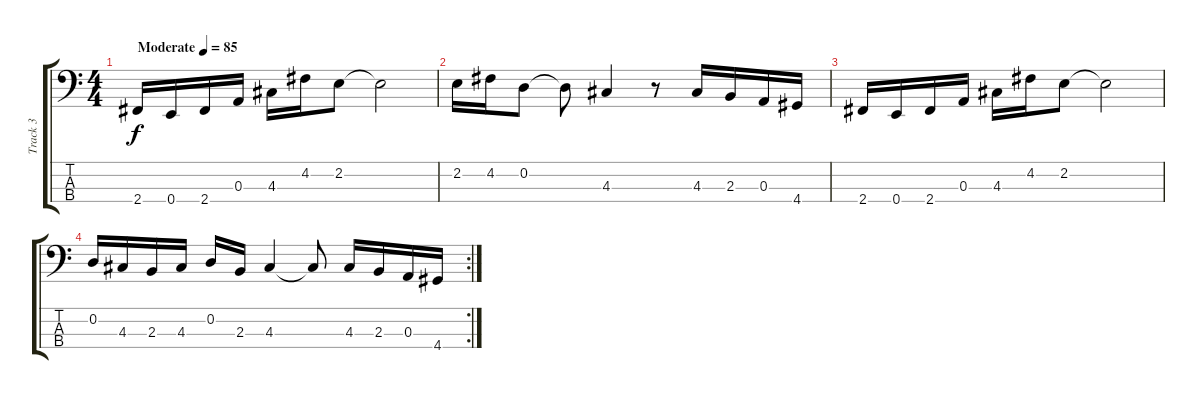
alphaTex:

\track ("Track 3" "Track 3") {instrument electricbassfinger}
\staff {score tabs}
\tuning (G2 D2 A1 E1) {hide}
\ts (4 4)
\tempo (85 "Moderate")
\clef f4
\ks c
2.4.16{dy f instrument electricbassfinger} 0.4.16 2.4.16 0.3.16 4.3.16 4.2.16 2.2.8 2.2{t}.2 |
2.2.16 4.2.16 0.2.8 0.2{t}.8 4.3.4 r.8 4.3.16 2.3.16 0.3.16 4.4.16 |
2.4.16 0.4.16 2.4.16 0.3.16 4.3.16 4.2.16 2.2.8 2.2{t}.2 |
\rc 2
0.2.16 4.3.16 2.3.16 4.3.16 0.2.16 2.3.16 4.3.4 4.3{t}.8 4.3.16 2.3.16 0.3.16 4.4.16
